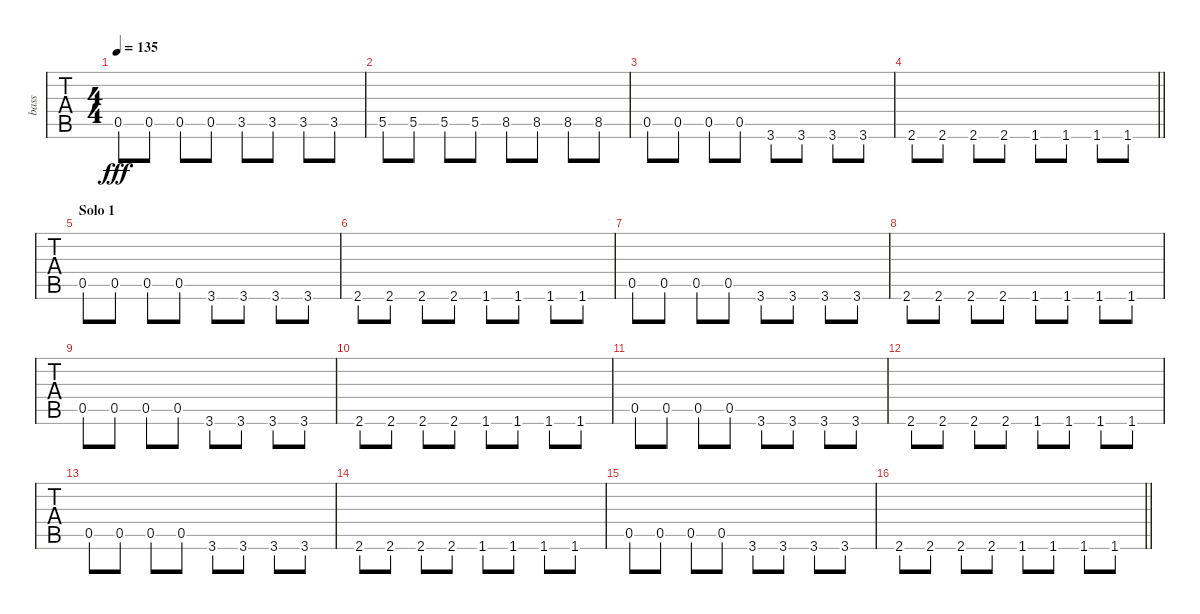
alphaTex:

\track ("bass" "bass") {instrument electricbasspick}
\staff {tabs}
\tuning (E4 B3 G3 D3 A2 E2) {hide}
\ts (4 4)
\tempo 135
\clef g2
\ks c
0.5.8{dy fff} 0.5.8 0.5.8 0.5.8 3.5.8 3.5.8 3.5.8 3.5.8 |
5.5.8 5.5.8 5.5.8 5.5.8 8.5.8 8.5.8 8.5.8 8.5.8 |
0.5.8 0.5.8 0.5.8 0.5.8 3.6.8 3.6.8 3.6.8 3.6.8 |
\barLineRight lightlight
2.6.8 2.6.8 2.6.8 2.6.8 1.6.8 1.6.8 1.6.8 1.6.8 |
\section ("" "Solo 1")
0.5.8 0.5.8 0.5.8 0.5.8 3.6.8 3.6.8 3.6.8 3.6.8 |
2.6.8 2.6.8 2.6.8 2.6.8 1.6.8 1.6.8 1.6.8 1.6.8 |
0.5.8 0.5.8 0.5.8 0.5.8 3.6.8 3.6.8 3.6.8 3.6.8 |
2.6.8 2.6.8 2.6.8 2.6.8 1.6.8 1.6.8 1.6.8 1.6.8 |
0.5.8 0.5.8 0.5.8 0.5.8 3.6.8 3.6.8 3.6.8 3.6.8 |
2.6.8 2.6.8 2.6.8 2.6.8 1.6.8 1.6.8 1.6.8 1.6.8 |
0.5.8 0.5.8 0.5.8 0.5.8 3.6.8 3.6.8 3.6.8 3.6.8 |
2.6.8 2.6.8 2.6.8 2.6.8 1.6.8 1.6.8 1.6.8 1.6.8 |
0.5.8 0.5.8 0.5.8 0.5.8 3.6.8 3.6.8 3.6.8 3.6.8 |
2.6.8 2.6.8 2.6.8 2.6.8 1.6.8 1.6.8 1.6.8 1.6.8 |
0.5.8 0.5.8 0.5.8 0.5.8 3.6.8 3.6.8 3.6.8 3.6.8 |
\barLineRight lightlight
2.6.8 2.6.8 2.6.8 2.6.8 1.6.8 1.6.8 1.6.8 1.6.8
